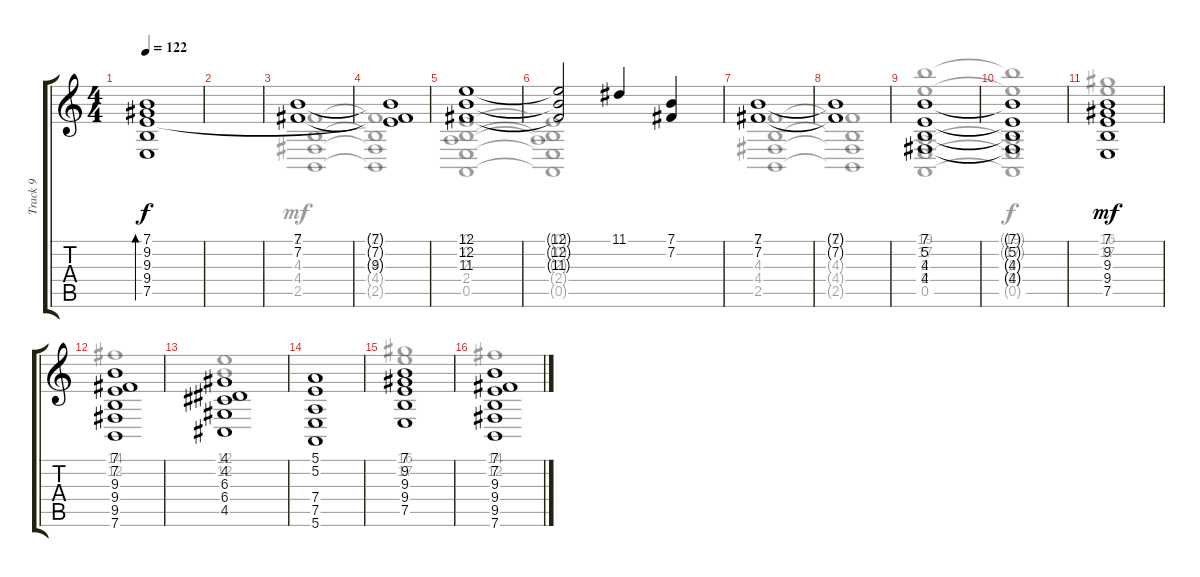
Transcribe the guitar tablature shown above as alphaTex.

\track ("Track 9" "Track 9") {instrument pad8sweep}
\staff {score tabs}
\tuning (E4 B3 G3 D3 A2 E2) {hide}
\voice
\ts (4 4)
\tempo 122
\clef g2
\ks c
(7.1 9.2 9.3 9.4 7.5).1{bd 120 dy f} |
|
(7.1 7.2).1{volume 11 instrument synthstrings2} |
(7.1{t} 7.2{t} 9.3{t}).1 |
(12.1 12.2 11.3).1 |
(12.1{t} 12.2{t} 11.3{t}).2 11.1.4 (7.1 7.2).4 |
(7.1 7.2).1 |
(7.1{t} 7.2{t}).1 |
(7.1 5.2 4.3 4.4).1 |
(7.1{t} 5.2{t} 4.3{t} 4.4{t}).1 |
(7.1 9.2 9.3 9.4 7.5).1{dy mf volume 10 instrument pad8sweep} |
(7.1 7.2 9.3 9.4 9.5 7.6).1 |
(4.1 4.2 6.3 6.4 4.5).1 |
(5.1 5.2 7.4 7.5 5.6).1 |
(7.1 9.2 9.3 9.4 7.5).1 |
(7.1 7.2 9.3 9.4 9.5 7.6).1
\voice
\clef g2
\ottava regular
\simile none
\ks c
|
|
(2.1 4.3 4.4 2.5).1 |
(2.1{t} 4.3{t} 4.4{t} 2.5{t}).1 |
(0.1 0.2 2.3 2.4 0.5).1 |
(0.1{t} 0.2{t} 2.3{t} 2.4{t} 0.5{t}).1 |
(2.1 4.3 4.4 2.5).1 |
(2.1{t} 4.3{t} 4.4{t} 2.5{t}).1 |
(19.1 17.2 2.3 2.4 0.5).1{dy mf} |
(19.1{t} 17.2{t} 2.3{t} 2.4{t} 0.5{t}).1{dy f} |
(16.1 17.2).1 |
(14.1 12.2).1 |
(12.1 12.2).1 |
|
(16.1 17.2).1 |
(14.1 12.2).1
